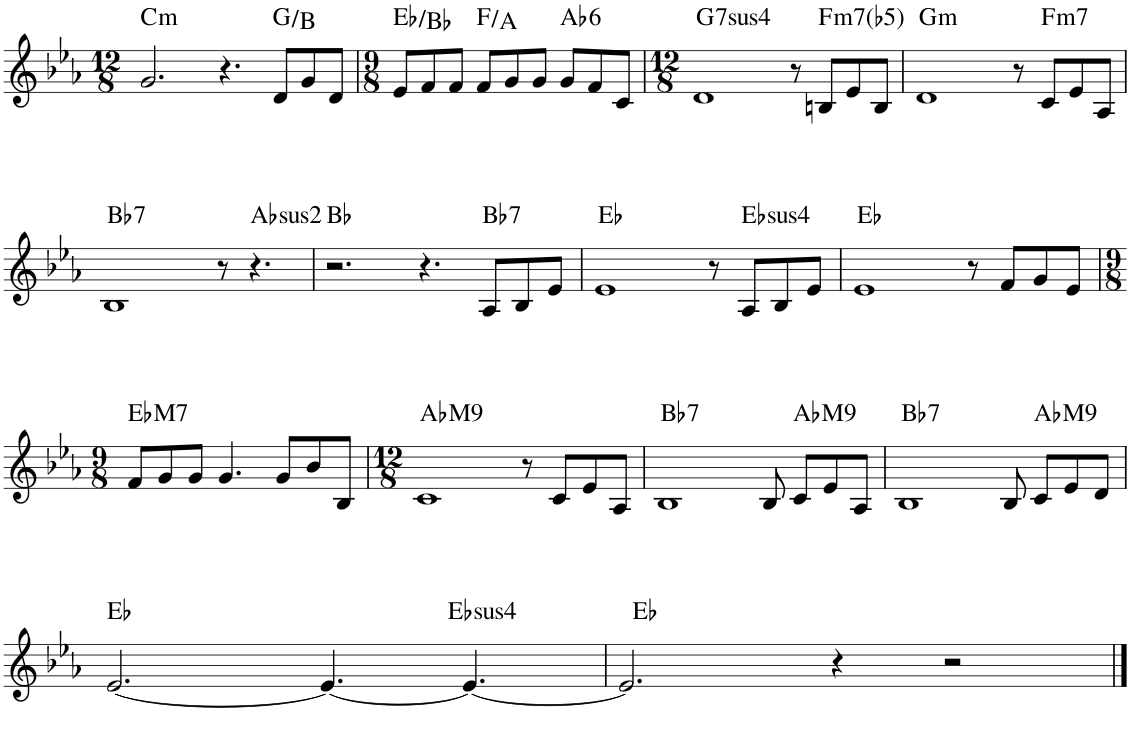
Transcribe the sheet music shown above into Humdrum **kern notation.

**kern	**harte
*part1	*part1
*staff1	*
*I"Piano	*
*I'Pno.	*
!!LO:PB:g=z
*clefG2	*
*k[b-e-a-]	*
*M12/8	*
=39	=39
!	!LO:H:kt=m
2.g/	C:min
4.r	.
8d/L	G:maj/3
8g/	.
8d/J	.
=40	=40
*M9/8	*
8e-/L	Eb:maj/5
8f/	.
8f/J	.
8f/L	F:maj/3
8g/	.
8g/J	.
!	!LO:H:kt=6
8g/L	Ab:maj6
8f/	.
8c/J	.
=41	=41
*M12/8	*
!	!LO:H:kt=74
1d	G:sus4(7)
8r	.
!	!LO:H:kt=m7(b5)
8Bn/L	F:hdim7
8e-/	.
8B/J	.
=42	=42
!	!LO:H:kt=m
1d	G:min
8r	.
!	!LO:H:kt=m7
8c/L	F:min7
8e-/	.
8A-/J	.
!!LO:LB:g=z
=43	=43
!	!LO:H:kt=7
1B-	Bb:7
8r	.
!	!LO:H:kt=2
4.r	Ab:(1,2,5)
=44	=44
2.r	Bb:maj
4.r	.
!	!LO:H:kt=7
8A-/L	Bb:7
8B-/	.
8e-/J	.
=45	=45
1e-	Eb:maj
8r	.
!	!LO:H:kt=4
8A-/L	Eb:sus4
8B-/	.
8e-/J	.
=46	=46
1e-	Eb:maj
8r	.
8f/L	.
8g/	.
8e-/J	.
!!LO:LB:g=z
=47	=47
*M9/8	*
!	!LO:H:kt=M7
8f/L	Eb:maj7
8g/	.
8g/J	.
4.g/	.
8g/L	.
8b-/	.
8B-/J	.
=48	=48
*M12/8	*
!	!LO:H:kt=M9
1c	Ab:maj9
8r	.
8c/L	.
8e-/	.
8A-/J	.
=49	=49
!	!LO:H:kt=7
1B-	Bb:7
8B-/	.
!	!LO:H:kt=M9
8c/L	Ab:maj9
8e-/	.
8A-/J	.
=50	=50
!	!LO:H:kt=7
1B-	Bb:7
8B-/	.
!	!LO:H:kt=M9
8c/L	Ab:maj9
8e-/	.
8d/J	.
!!LO:LB:g=z
=51	=51
[2.e-/	Eb:maj
4.e-/_	.
!	!LO:H:kt=4
4.e-/_	Eb:sus4
=52	=52
2.e-/]	Eb:maj
4r	.
2r	.
==	==
*-	*-
